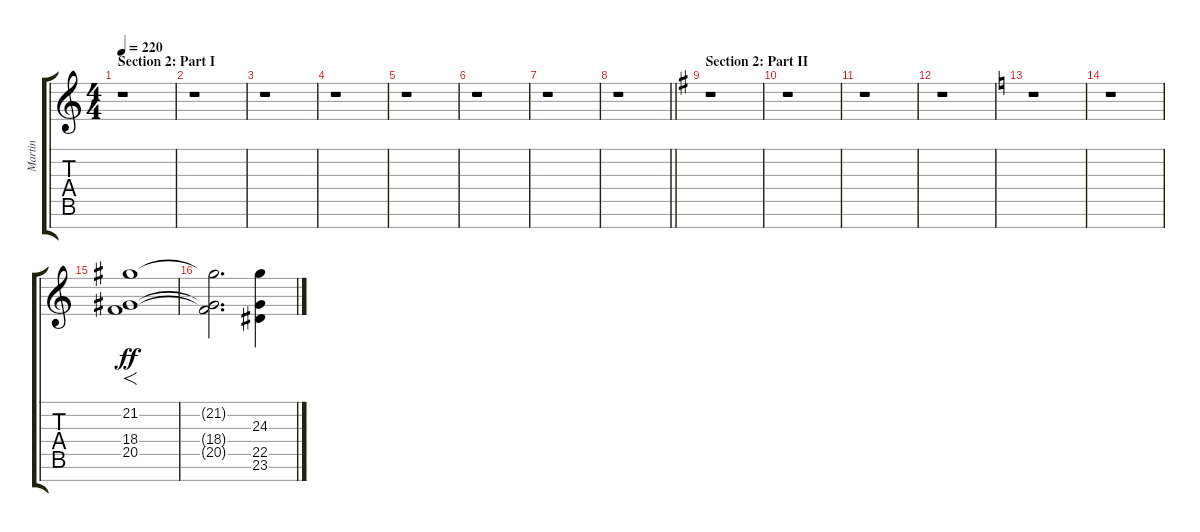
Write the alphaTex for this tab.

\track ("Martin" "Martin") {instrument stringensemble1}
\staff {score tabs}
\tuning (E4 B3 G3 D3 A2 E2 C2) {hide}
\ts (4 4)
\section ("" "Section 2: Part I")
\tempo 220
\clef g2
\ks c
r.1{dy ff} |
r.1 |
r.1 |
r.1 |
r.1 |
r.1 |
r.1 |
\barLineRight lightlight
r.1 |
\section ("" "Section 2: Part II")
\ks g
r.1 |
r.1 |
r.1 |
r.1 |
\ks c
r.1 |
r.1 |
(21.2 18.4 20.5).1{f} |
(21.2{t} 18.4{t} 20.5{t}).2{d} (24.3 22.5 23.6).4
